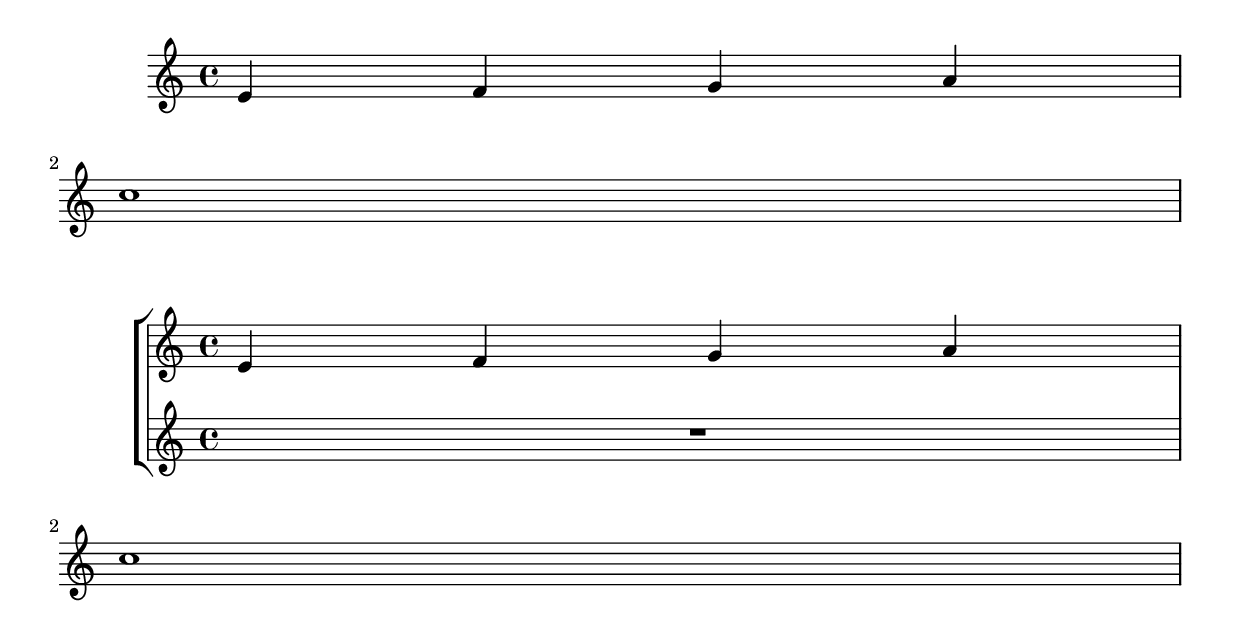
%% DO NOT EDIT this file manually; it is automatically
%% generated from LSR http://lsr.dsi.unimi.it
%% Make any changes in LSR itself, or in Documentation/snippets/new/ ,
%% and then run scripts/auxiliar/makelsr.py
%%
%% This file is in the public domain.
\version "2.17.15"

\header {
  lsrtags = "breaks, staff-notation, tweaks-and-overrides"

  texidoc = "
The first empty staff can also be removed from the score by setting the
@code{VerticalAxisGroup} property @code{remove-first}. This can be done
globally inside the @code{\\layout} block, or locally inside the
specific staff that should be removed.  In the latter case, you have to
specify the context (@code{Staff} applies only to the current staff) in
front of the property.

The lower staff of the second staff group is not removed, because the
setting applies only to the specific staff inside of which it is
written.

"
  doctitle = "Removing the first empty line"
} % begin verbatim


\layout {
  \context {
    \Staff \RemoveEmptyStaves
    % To use the setting globally, uncomment the following line:
    % \override VerticalAxisGroup.remove-first = ##t
  }
}
\new StaffGroup <<
  \new Staff \relative c' {
    e4 f g a \break
    c1
  }
  \new Staff {
    % To use the setting globally, comment this line,
    % uncomment the line in the \layout block above
    \override Staff.VerticalAxisGroup.remove-first = ##t
    R1 \break
    R
  }
>>
\new StaffGroup <<
  \new Staff \relative c' {
    e4 f g a \break
    c1
  }
  \new Staff {
    R1 \break
    R
  }
>>
